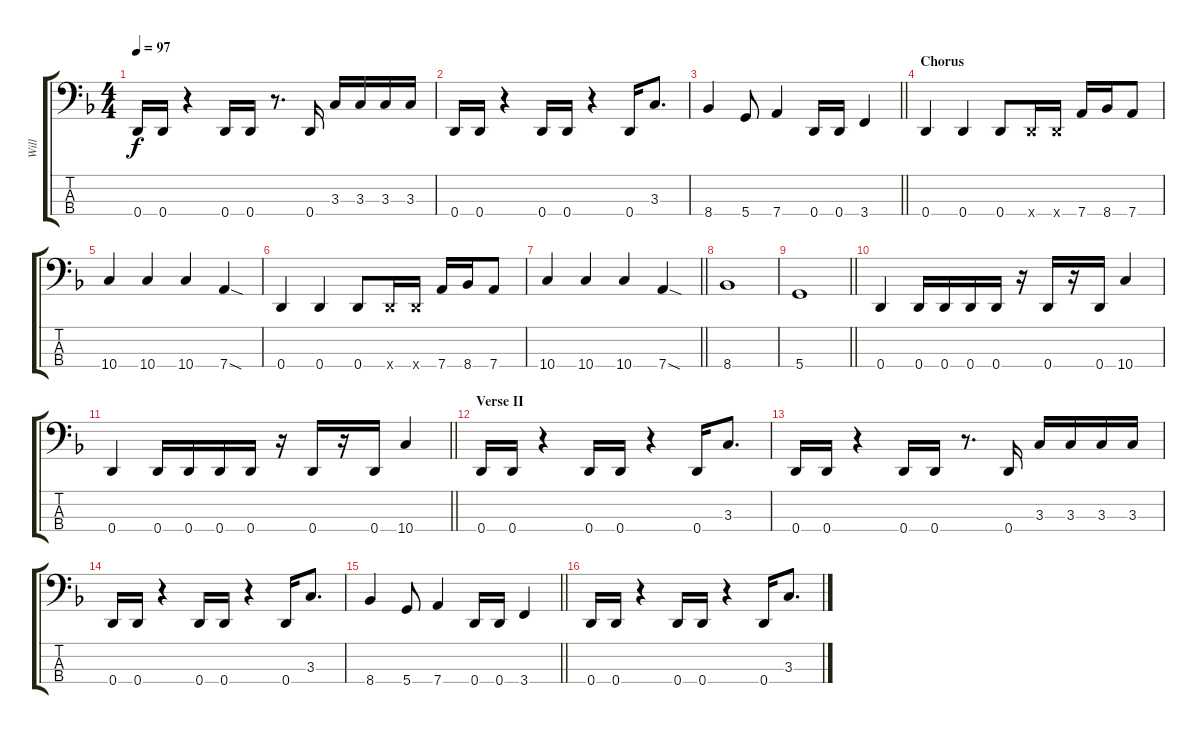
\track ("Will" "Will") {instrument electricbassfinger}
\staff {score tabs}
\tuning (G2 D2 A1 D1) {hide}
\ts (4 4)
\tempo 97
\clef f4
\ks f
0.4.16{dy f} 0.4.16 r.4 0.4.16 0.4.16 r.8{d} 0.4.16 3.3.16 3.3.16 3.3.16 3.3.16 |
0.4.16 0.4.16 r.4 0.4.16 0.4.16 r.4 0.4.16 3.3.8{d} |
\barLineRight lightlight
8.4.4 5.4.8 7.4.4 0.4.16 0.4.16 3.4.4 |
\section ("" "Chorus")
0.4.4 0.4.4 0.4.8 0.4{x}.16 0.4{x}.16 7.4.16 8.4.16 7.4.8 |
10.4.4 10.4.4 10.4.4 7.4{sod}.4 |
0.4.4 0.4.4 0.4.8 0.4{x}.16 0.4{x}.16 7.4.16 8.4.16 7.4.8 |
\barLineRight lightlight
10.4.4 10.4.4 10.4.4 7.4{sod}.4 |
8.4.1 |
\barLineRight lightlight
5.4.1 |
0.4.4 0.4.16 0.4.16 0.4.16 0.4.16 r.16 0.4.16 r.16 0.4.16 10.4.4 |
\barLineRight lightlight
0.4.4 0.4.16 0.4.16 0.4.16 0.4.16 r.16 0.4.16 r.16 0.4.16 10.4.4 |
\section ("" "Verse II")
0.4.16 0.4.16 r.4 0.4.16 0.4.16 r.4 0.4.16 3.3.8{d} |
0.4.16 0.4.16 r.4 0.4.16 0.4.16 r.8{d} 0.4.16 3.3.16 3.3.16 3.3.16 3.3.16 |
0.4.16 0.4.16 r.4 0.4.16 0.4.16 r.4 0.4.16 3.3.8{d} |
\barLineRight lightlight
8.4.4 5.4.8 7.4.4 0.4.16 0.4.16 3.4.4 |
0.4.16 0.4.16 r.4 0.4.16 0.4.16 r.4 0.4.16 3.3.8{d}
